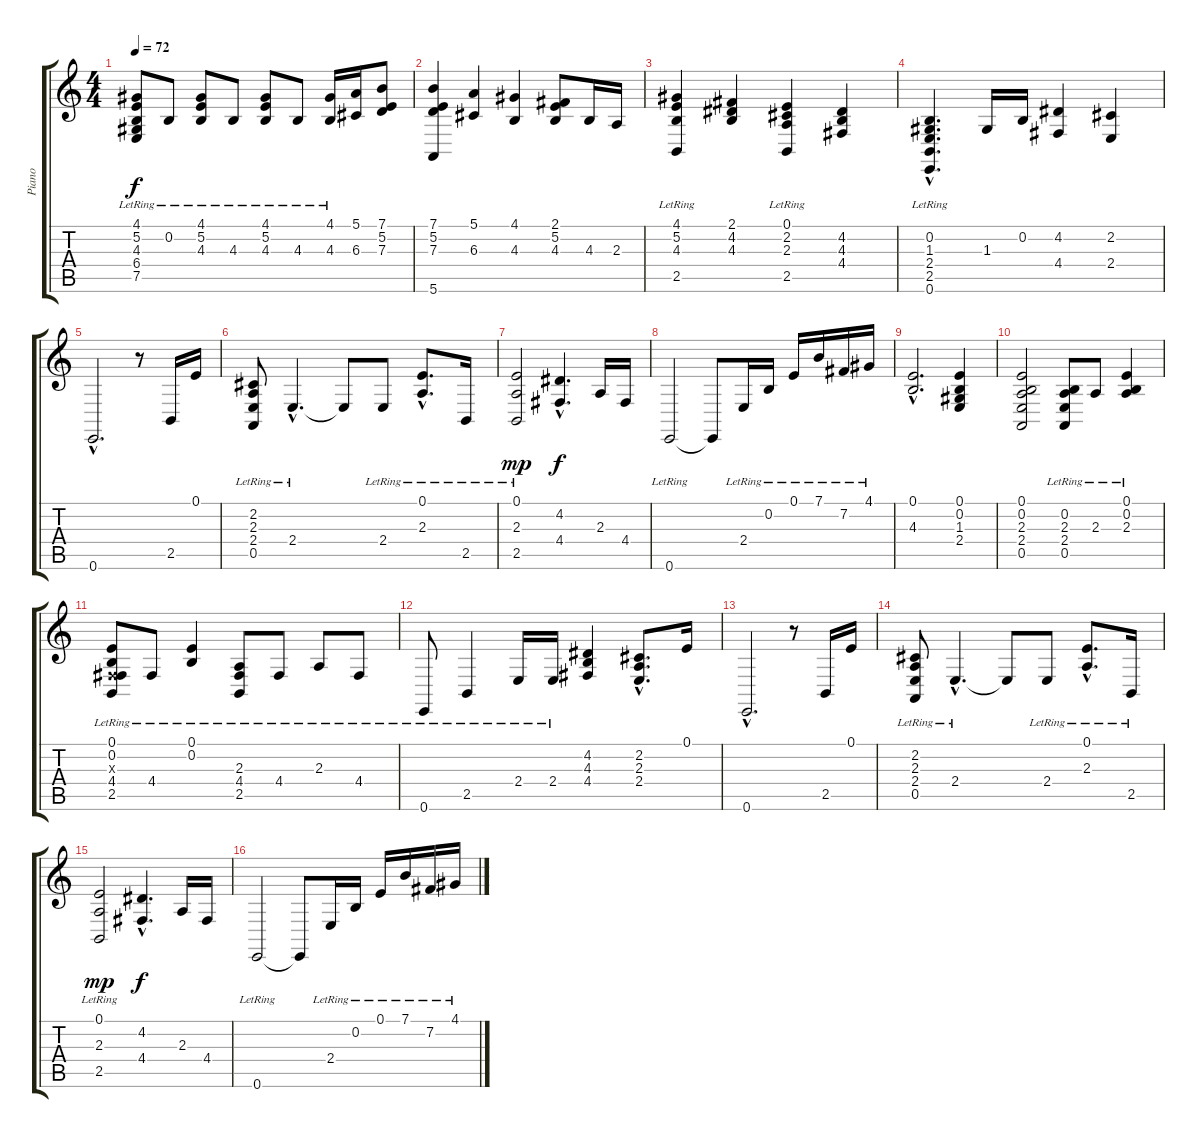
\track ("Piano" "Piano") {instrument electricgrandpiano}
\staff {score tabs}
\tuning (E4 B3 G3 D3 A2 E2) {hide}
\ts (4 4)
\tempo 72
\clef g2
\ks c
(4.1{lr} 5.2{lr} 4.3{lr} 6.4{lr} 7.5{lr}).8{dy f instrument electricgrandpiano} 0.2{lr}.8 (4.1{lr} 5.2{lr} 4.3{lr}).8 4.3{lr}.8 (4.1{lr} 5.2{lr} 4.3{lr}).8 4.3{lr}.8 (4.1{lr} 4.3{lr}).16 (5.1 6.3).16 (7.1 5.2 7.3).8 |
(7.1 5.2 7.3 5.6).4 (5.1 6.3).4 (4.1 4.3).4 (2.1 5.2 4.3).8 4.3.16 2.3.16 |
(4.1 5.2 4.3 2.5{lr}).4 (2.1 4.2 4.3).4 (0.1 2.2 2.3 2.5{lr}).4 (4.2 4.3 4.4).4 |
(0.2{hac} 1.3{hac} 2.4{hac} 2.5{hac} 0.6{hac lr}).4{d} 1.3.16 0.2.16 (4.2 4.4).4 (2.2 2.4).4 |
0.6{hac}.2{d} r.8 2.5.16 0.1.16 |
(2.2{lr} 2.3{lr} 2.4{lr} 0.5{lr}).8 2.4{hac lr}.4{d} 2.4{t}.8 2.4{lr}.8 (0.1{hac lr} 2.3{hac lr}).8{d} 2.5{lr}.16 |
(0.1 2.3 2.5{lr}).2{dy mp} (4.2{hac} 4.4{hac}).4{d dy f} 2.3.16 4.4.16 |
0.6{lr}.2 0.6{t}.8 2.4{lr}.16 0.2{lr}.16 0.1{lr}.16 7.1{lr}.16 7.2{lr}.16 4.1{lr}.16 |
(0.1{hac} 4.3{hac}).2{d} (0.1 0.2 1.3 2.4).4 |
(0.1 0.2 2.3 2.4 0.5).2 (0.2{lr} 2.3{lr} 2.4{lr} 0.5{lr}).8 2.3{lr}.8 (0.1{lr} 0.2{lr} 2.3{lr}).4 |
(0.1{lr} 0.2{lr} -1.3{x} 4.4{lr} 2.5{lr}).8 4.4{lr}.8 (0.1{lr} 0.2{lr}).4 (2.3{lr} 4.4{lr} 2.5{lr}).8 4.4{lr}.8 2.3{lr}.8 4.4{lr}.8 |
0.6{lr}.8 2.5{lr}.4 2.4{lr}.16 2.4{lr}.16 (4.2 4.3 4.4).4 (2.2{hac} 2.3{hac} 2.4{hac}).8{d} 0.1.16 |
0.6{hac}.2{d} r.8 2.5.16 0.1.16 |
(2.2{lr} 2.3{lr} 2.4{lr} 0.5{lr}).8 2.4{hac lr}.4{d} 2.4{t}.8 2.4{lr}.8 (0.1{hac lr} 2.3{hac lr}).8{d} 2.5{lr}.16 |
(0.1 2.3 2.5{lr}).2{dy mp} (4.2{hac} 4.4{hac}).4{d dy f} 2.3.16 4.4.16 |
0.6{lr}.2 0.6{t}.8 2.4{lr}.16 0.2{lr}.16 0.1{lr}.16 7.1{lr}.16 7.2{lr}.16 4.1{lr}.16
